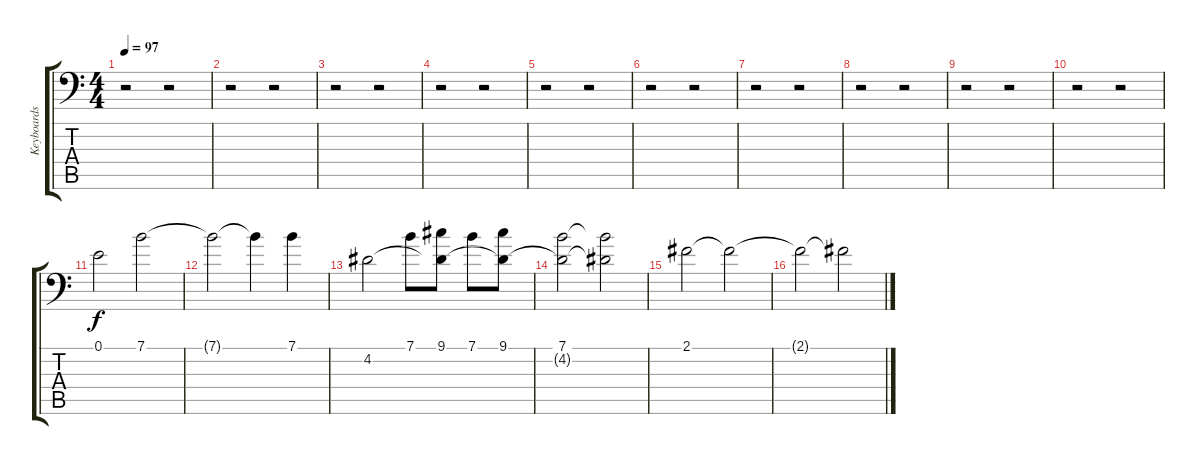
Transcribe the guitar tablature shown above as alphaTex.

\track ("Keyboards 1" "Keyboards ") {instrument synthstrings2}
\staff {score tabs}
\tuning (E4 B3 G3 D3 A2 C-1) {hide}
\ts (4 4)
\tempo 97
\clef f4
\ks c
r.2{dy fff} r.2 |
r.2 r.2 |
r.2 r.2 |
r.2 r.2 |
r.2 r.2 |
r.2 r.2 |
r.2 r.2 |
\section ("" "")
r.2 r.2 |
r.2 r.2 |
\section ("" "")
r.2 r.2 |
0.1.2{dy f} 7.1.2 |
7.1{t}.2 7.1{t}.4 7.1.4 |
4.2.2 7.1.8 (9.1 4.2{t}).8 7.1.8 (9.1 4.2{t}).8 |
(7.1 4.2{t}).2 (7.1{t} 4.2{t}).2 |
2.1.2 2.1{t}.2 |
2.1{t}.2 2.1{t}.2
